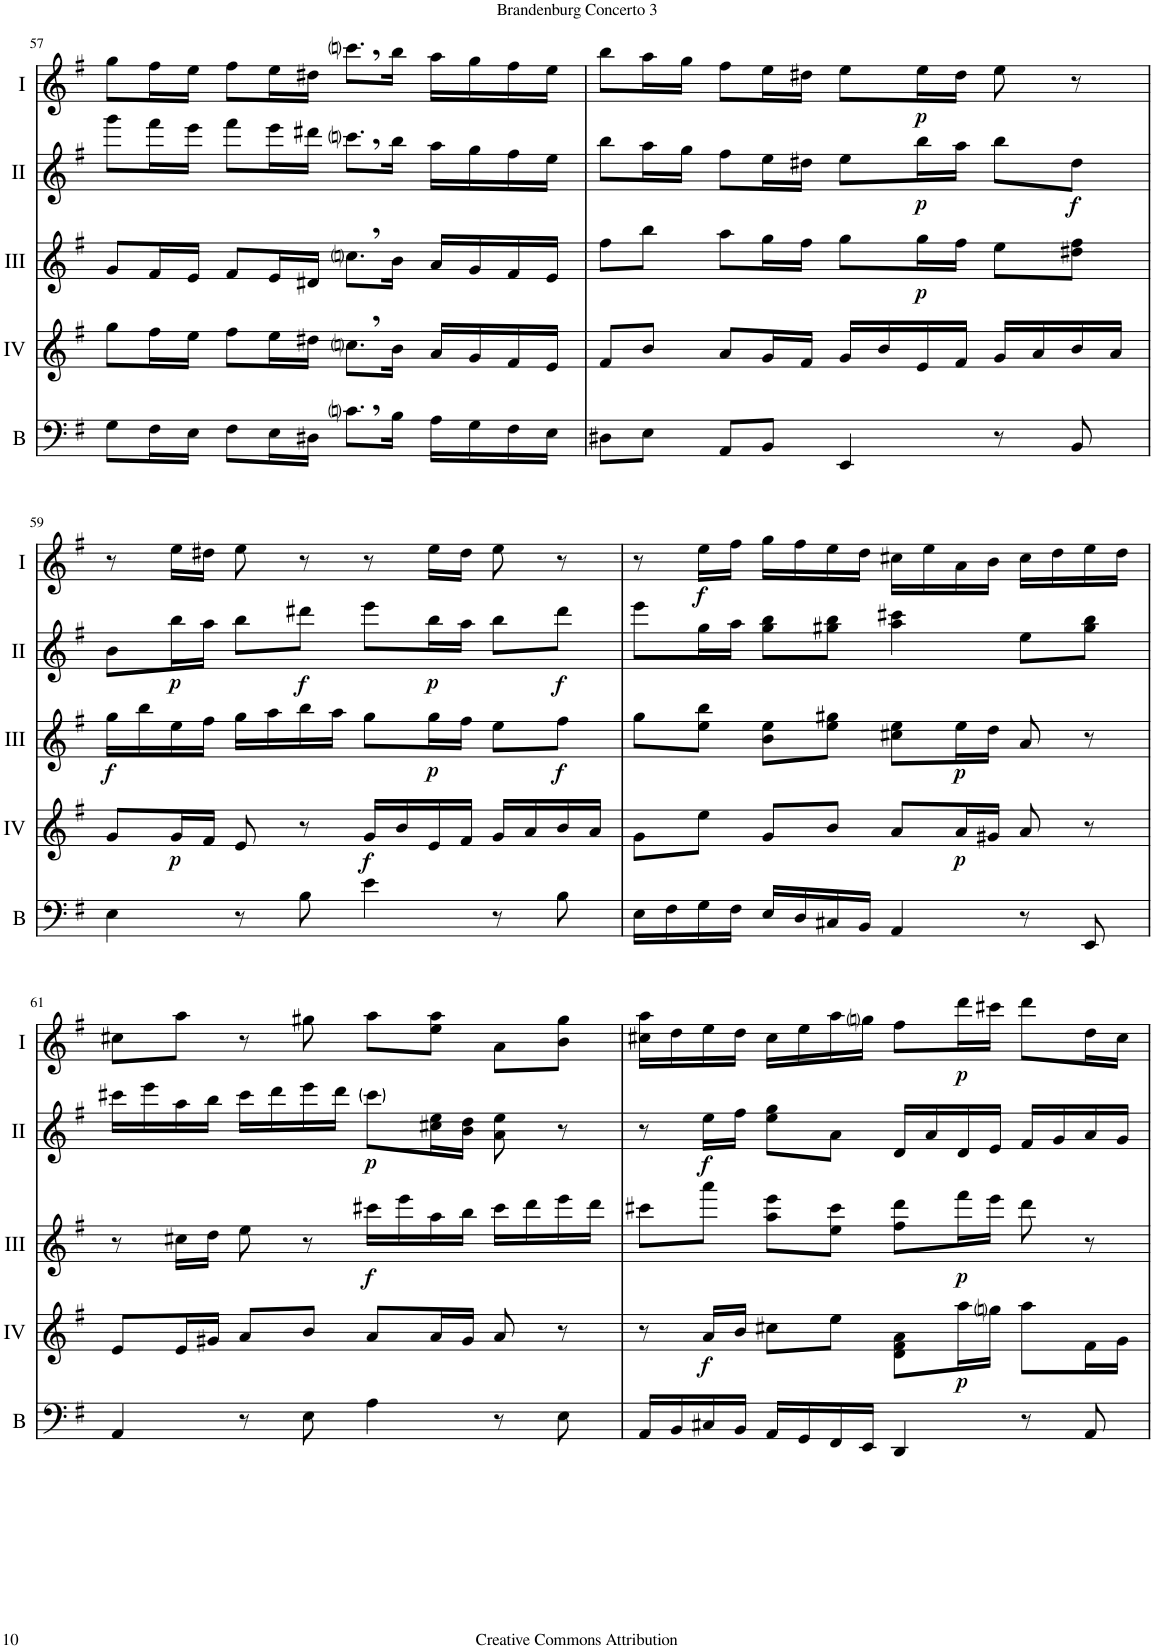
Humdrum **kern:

**kern	**kern	**dynam	**kern	**dynam	**kern	**dynam	**kern	**dynam
*part5	*part4	*part4	*part3	*part3	*part2	*part2	*part1	*part1
*staff5	*staff4	*staff4	*staff3	*staff3	*staff2	*staff2	*staff1	*staff1
*I"Bass	*I"Acc. 4	*	*I"Acc. 3	*	*I"Acc. 2	*	*I"Acc. 1	*
*I'B	*	*	*	*	*	*	*	*
!!LO:PB:g=z
*clefF4	*clefG2	*	*clefG2	*	*clefG2	*	*clefG2	*
*Trd7c12	*	*	*Trd7c12	*	*Trd7c12	*	*	*
*k[f#]	*k[f#]	*	*k[f#]	*	*k[f#]	*	*k[f#]	*
*M2/2	*M2/2	*	*M2/2	*	*M2/2	*	*M2/2	*
*met(c|)	*met(c|)	*	*met(c|)	*	*met(c|)	*	*met(c|)	*
=57	=57	=57	=57	=57	=57	=57	=57	=57
8G\L	8gg\L	.	8g/L	.	8ggg\L	.	8gg\L	.
16F#\L	16ff#\L	.	16f#/L	.	16fff#\L	.	16ff#\L	.
16E\JJ	16ee\JJ	.	16e/JJ	.	16eee\JJ	.	16ee\JJ	.
8F#\L	8ff#\L	.	8f#/L	.	8fff#\L	.	8ff#\L	.
16E\L	16ee\L	.	16e/L	.	16eee\L	.	16ee\L	.
16D#X\JJ	16dd#X\JJ	.	16d#X/JJ	.	16ddd#X\JJ	.	16dd#X\JJ	.
8.cni,\L	8.ccni,\L	.	8.ccni,\L	.	8.cccni,\L	.	8.cccni,\L	.
16B\Jk	16b\Jk	.	16b\Jk	.	16bb\Jk	.	16bb\Jk	.
16A\LL	16a/LL	.	16a/LL	.	16aa\LL	.	16aa\LL	.
16G\	16g/	.	16g/	.	16gg\	.	16gg\	.
16F#\	16f#/	.	16f#/	.	16ff#\	.	16ff#\	.
16E\JJ	16e/JJ	.	16e/JJ	.	16ee\JJ	.	16ee\JJ	.
=58	=58	=58	=58	=58	=58	=58	=58	=58
8D#X\L	8f#/L	.	8ff#\L	.	8bb\L	.	8bb\L	.
8E\J	8b/J	.	8bb\J	.	16aa\L	.	16aa\L	.
.	.	.	.	.	16gg\JJ	.	16gg\JJ	.
8AA/L	8a/L	.	8aa\L	.	8ff#\L	.	8ff#\L	.
8BB/J	16g/L	.	16gg\L	.	16ee\L	.	16ee\L	.
.	16f#/JJ	.	16ff#\JJ	.	16dd#X\JJ	.	16dd#X\JJ	.
4EE/	16g/LL	.	8gg\L	.	8ee\L	.	8ee\L	.
.	16b/	.	.	.	.	.	.	.
!	!	!	!	!LO:DY:b	!	!LO:DY:b	!	!LO:DY:b
.	16e/	.	16gg\L	p	16bb\L	p	16ee\L	p
.	16f#/JJ	.	16ff#\JJ	.	16aa\JJ	.	16dd#\JJ	.
8r	16g/LL	.	8ee\L	.	8bb\L	.	8ee\	.
.	16a/	.	.	.	.	.	.	.
!	!	!	!	!	!	!LO:DY:b	!	!
8BB/	16b/	.	8dd#X\ 8ff#\J	.	8dd#\J	f	8r	.
.	16a/JJ	.	.	.	.	.	.	.
!!LO:LB:g=z
=59	=59	=59	=59	=59	=59	=59	=59	=59
!	!	!	!	!LO:DY:b	!	!	!	!
4E\	8g/L	.	16gg\LL	f	8b\L	.	8r	.
.	.	.	16bb\	.	.	.	.	.
!	!	!LO:DY:b	!	!	!	!LO:DY:b	!	!
.	16g/L	p	16ee\	.	16bb\L	p	16ee\LL	.
.	16f#/JJ	.	16ff#\JJ	.	16aa\JJ	.	16dd#X\JJ	.
8r	8e/	.	16gg\LL	.	8bb\L	.	8ee\	.
.	.	.	16aa\	.	.	.	.	.
!	!	!	!	!	!	!LO:DY:b	!	!
8B\	8r	.	16bb\	.	8ddd#X\J	f	8r	.
.	.	.	16aa\JJ	.	.	.	.	.
!	!	!LO:DY:b	!	!	!	!	!	!
4e\	16g/LL	f	8gg\L	.	8eee\L	.	8r	.
.	16b/	.	.	.	.	.	.	.
!	!	!	!	!LO:DY:b	!	!LO:DY:b	!	!
.	16e/	.	16gg\L	p	16bb\L	p	16ee\LL	.
.	16f#/JJ	.	16ff#\JJ	.	16aa\JJ	.	16dd#\JJ	.
8r	16g/LL	.	8ee\L	.	8bb\L	.	8ee\	.
.	16a/	.	.	.	.	.	.	.
!	!	!	!	!LO:DY:b	!	!LO:DY:b	!	!
8B\	16b/	.	8ff#\J	f	8ddd#\J	f	8r	.
.	16a/JJ	.	.	.	.	.	.	.
=60	=60	=60	=60	=60	=60	=60	=60	=60
16E\LL	8g\L	.	8gg\L	.	8eee\L	.	8r	.
16F#\	.	.	.	.	.	.	.	.
!	!	!	!	!	!	!	!	!LO:DY:b
16G\	8ee\J	.	8ee\ 8bb\J	.	16gg\L	.	16ee\LL	f
16F#\JJ	.	.	.	.	16aa\JJ	.	16ff#\JJ	.
16E/LL	8g/L	.	8b\ 8ee\L	.	8gg\ 8bb\L	.	16gg\LL	.
16D/	.	.	.	.	.	.	16ff#\	.
16C#X/	8b/J	.	8ee\ 8gg#X\J	.	8gg#X\ 8bb\J	.	16ee\	.
16BB/JJ	.	.	.	.	.	.	16dd\JJ	.
4AA/	8a/L	.	8cc#X\ 8ee\L	.	4aa\ 4ccc#X\	.	16cc#X\LL	.
.	.	.	.	.	.	.	16ee\	.
!	!	!LO:DY:b	!	!LO:DY:b	!	!	!	!
.	16a/L	p	16ee\L	p	.	.	16a\	.
.	16g#X/JJ	.	16dd\JJ	.	.	.	16b\JJ	.
8r	8a/	.	8a/	.	8ee\L	.	16cc#\LL	.
.	.	.	.	.	.	.	16dd\	.
8EE/	8r	.	8r	.	8gg#\ 8bb\J	.	16ee\	.
.	.	.	.	.	.	.	16dd\JJ	.
!!LO:LB:g=z
=61	=61	=61	=61	=61	=61	=61	=61	=61
4AA/	8e/L	.	8r	.	16ccc#X\LL	.	8cc#X\L	.
.	.	.	.	.	16eee\	.	.	.
.	16e/L	.	16cc#X\LL	.	16aa\	.	8aa\J	.
.	16g#X/JJ	.	16dd\JJ	.	16bb\JJ	.	.	.
8r	8a/L	.	8ee\	.	16ccc#\LL	.	8r	.
.	.	.	.	.	16ddd\	.	.	.
8E\	8b/J	.	8r	.	16eee\	.	8gg#X\	.
.	.	.	.	.	16ddd\JJ	.	.	.
!	!	!	!	!LO:DY:b	!	!LO:DY:b	!	!
4A\	8a/L	.	16ccc#X\LL	f	8ccc#\L	p	8aa\L	.
.	.	.	16eee\	.	.	.	.	.
.	16a/L	.	16aa\	.	16cc#X\ 16ee\L	.	8ee\ 8aa\J	.
.	16g#/JJ	.	16bb\JJ	.	16b\ 16dd\JJ	.	.	.
8r	8a/	.	16ccc#\LL	.	8a\ 8ee\	.	8a\L	.
.	.	.	16ddd\	.	.	.	.	.
8E\	8r	.	16eee\	.	8r	.	8b\ 8gg#\J	.
.	.	.	16ddd\JJ	.	.	.	.	.
=62	=62	=62	=62	=62	=62	=62	=62	=62
16AA/LL	8r	.	8ccc#X\L	.	8r	.	16cc#X\ 16aa\LL	.
16BB/	.	.	.	.	.	.	16dd\	.
!	!	!LO:DY:b	!	!	!	!LO:DY:b	!	!
16C#X/	16a/LL	f	8aaa\J	.	16ee\LL	f	16ee\	.
16BB/JJ	16b/JJ	.	.	.	16ff#\JJ	.	16dd\JJ	.
16AA/LL	8cc#X\L	.	8aa\ 8eee\L	.	8ee\ 8gg\L	.	16cc#\LL	.
16GG/	.	.	.	.	.	.	16ee\	.
16FF#/	8ee\J	.	8ee\ 8ccc#\J	.	8a\J	.	16aa\	.
16EE/JJ	.	.	.	.	.	.	16ggni\JJ	.
4DD/	8d\ 8f#\ 8a\L	.	8ff#\ 8ddd\L	.	16d/LL	.	8ff#\L	.
.	.	.	.	.	16a/	.	.	.
!	!	!LO:DY:b	!	!LO:DY:b	!	!	!	!LO:DY:b
.	16aa\L	p	16fff#\L	p	16d/	.	16ddd\L	p
.	16ggni\JJ	.	16eee\JJ	.	16e/JJ	.	16ccc#X\JJ	.
8r	8aa\L	.	8ddd\	.	16f#/LL	.	8ddd\L	.
.	.	.	.	.	16g/	.	.	.
8AA/	16f#\L	.	8r	.	16a/	.	16dd\L	.
.	16g\JJ	.	.	.	16g/JJ	.	16cc#\JJ	.
=	=	=	=	=	=	=	=	=
*-	*-	*-	*-	*-	*-	*-	*-	*-
